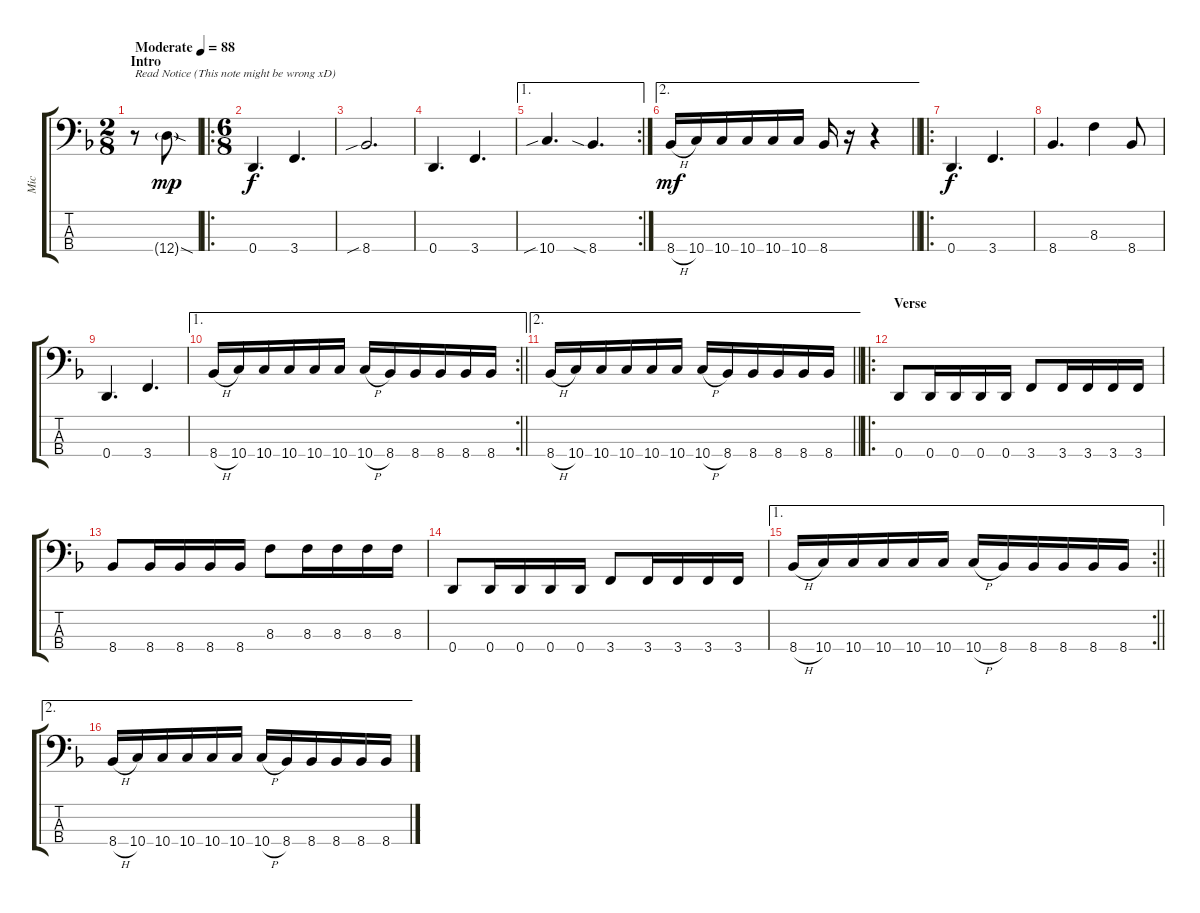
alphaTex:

\track ("Mic" "Mic") {instrument electricbassfinger}
\staff {score tabs}
\tuning (G2 D2 A1 D1) {hide}
\ts (2 8)
\section ("" "Intro")
\tempo (88 "Moderate")
\clef f4
\ks f
r.8{txt "Read Notice (This note might be wrong xD)" dy mp instrument electricbassfinger} 12.4{sod g}.8 |
\ro
\ts (6 8)
0.4.4{d dy f} 3.4.4{d} |
8.4{sib}.2{d} |
0.4.4{d} 3.4.4{d} |
\ae 1
\rc 2
10.4{sib}.4{d} 8.4{sia}.4{d} |
\ae 2
\barLineRight lightlight
8.4{h}.16{dy mf} 10.4.16 10.4.16 10.4.16 10.4.16 10.4.16 8.4.16 r.16 r.4 |
\ro
0.4.4{d dy f} 3.4.4{d} |
8.4.4{d} 8.3.4 8.4.8 |
0.4.4{d} 3.4.4{d} |
\ae 1
\rc 2
\barLineRight lightlight
8.4{h}.16 10.4.16 10.4.16 10.4.16 10.4.16 10.4.16 10.4{h}.16 8.4.16 8.4.16 8.4.16 8.4.16 8.4.16 |
\ae 2
\barLineRight lightlight
8.4{h}.16 10.4.16 10.4.16 10.4.16 10.4.16 10.4.16 10.4{h}.16 8.4.16 8.4.16 8.4.16 8.4.16 8.4.16 |
\ro
\section ("" "Verse")
0.4.8 0.4.16 0.4.16 0.4.16 0.4.16 3.4.8 3.4.16 3.4.16 3.4.16 3.4.16 |
8.4.8 8.4.16 8.4.16 8.4.16 8.4.16 8.3.8 8.3.16 8.3.16 8.3.16 8.3.16 |
0.4.8 0.4.16 0.4.16 0.4.16 0.4.16 3.4.8 3.4.16 3.4.16 3.4.16 3.4.16 |
\ae 1
\rc 2
\barLineRight lightlight
8.4{h}.16 10.4.16 10.4.16 10.4.16 10.4.16 10.4.16 10.4{h}.16 8.4.16 8.4.16 8.4.16 8.4.16 8.4.16 |
\ae 2
8.4{h}.16 10.4.16 10.4.16 10.4.16 10.4.16 10.4.16 10.4{h}.16 8.4.16 8.4.16 8.4.16 8.4.16 8.4.16
